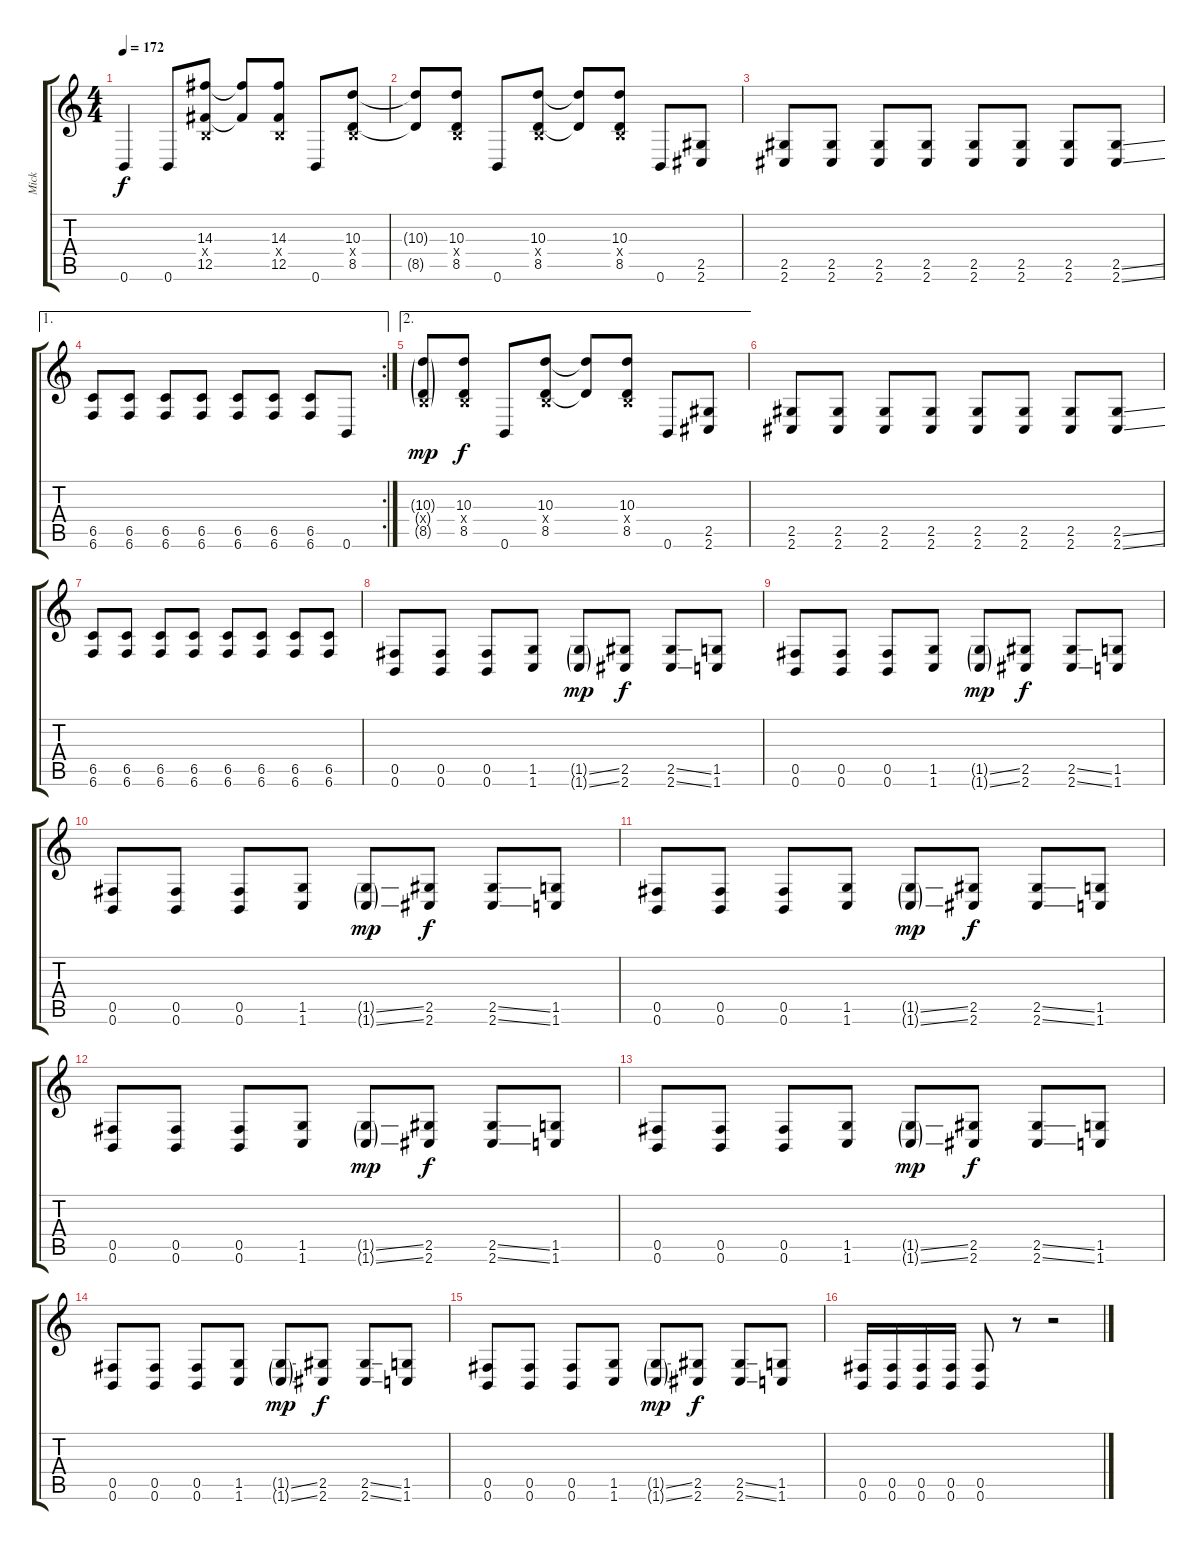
\track ("Mick" "Mick") {instrument distortionguitar}
\staff {score tabs}
\tuning (Db4 Ab3 E3 B2 Gb2 B1) {hide}
\ts (4 4)
\tempo 172
\clef g2
\ks c
0.6{t}.4{dy f} 0.6.8 (14.3 0.4{x} 12.5).8 (14.3{t} 12.5{t}).8 (14.3 0.4{x} 12.5).8 0.6.8 (10.3 0.4{x} 8.5).8 |
(10.3{t} 8.5{t}).8 (10.3 0.4{x} 8.5).8 0.6.8 (10.3 0.4{x} 8.5).8 (10.3{t} 8.5{t}).8 (10.3 0.4{x} 8.5).8 0.6.8 (2.5 2.6).8 |
(2.5 2.6).8 (2.5 2.6).8 (2.5 2.6).8 (2.5 2.6).8 (2.5 2.6).8 (2.5 2.6).8 (2.5 2.6).8 (2.5{ss} 2.6{ss}).8 |
\ae 1
\rc 2
(6.5 6.6).8 (6.5 6.6).8 (6.5 6.6).8 (6.5 6.6).8 (6.5 6.6).8 (6.5 6.6).8 (6.5 6.6).8 0.6.8 |
\ae 2
(10.3{g} 0.4{g x} 8.5{g}).8{dy mp} (10.3 0.4{x} 8.5).8{dy f} 0.6.8 (10.3 0.4{x} 8.5).8 (10.3{t} 8.5{t}).8 (10.3 0.4{x} 8.5).8 0.6.8 (2.5 2.6).8 |
(2.5 2.6).8 (2.5 2.6).8 (2.5 2.6).8 (2.5 2.6).8 (2.5 2.6).8 (2.5 2.6).8 (2.5 2.6).8 (2.5{ss} 2.6{ss}).8 |
(6.5 6.6).8 (6.5 6.6).8 (6.5 6.6).8 (6.5 6.6).8 (6.5 6.6).8 (6.5 6.6).8 (6.5 6.6).8 (6.5 6.6).8 |
(0.5 0.6).8 (0.5 0.6).8 (0.5 0.6).8 (1.5 1.6).8 (1.5{ss g} 1.6{ss g}).8{dy mp} (2.5 2.6).8{dy f} (2.5{ss} 2.6{ss}).8 (1.5 1.6).8 |
(0.5 0.6).8 (0.5 0.6).8 (0.5 0.6).8 (1.5 1.6).8 (1.5{ss g} 1.6{ss g}).8{dy mp} (2.5 2.6).8{dy f} (2.5{ss} 2.6{ss}).8 (1.5 1.6).8 |
(0.5 0.6).8 (0.5 0.6).8 (0.5 0.6).8 (1.5 1.6).8 (1.5{ss g} 1.6{ss g}).8{dy mp} (2.5 2.6).8{dy f} (2.5{ss} 2.6{ss}).8 (1.5 1.6).8 |
(0.5 0.6).8 (0.5 0.6).8 (0.5 0.6).8 (1.5 1.6).8 (1.5{ss g} 1.6{ss g}).8{dy mp} (2.5 2.6).8{dy f} (2.5{ss} 2.6{ss}).8 (1.5 1.6).8 |
(0.5 0.6).8 (0.5 0.6).8 (0.5 0.6).8 (1.5 1.6).8 (1.5{ss g} 1.6{ss g}).8{dy mp} (2.5 2.6).8{dy f} (2.5{ss} 2.6{ss}).8 (1.5 1.6).8 |
(0.5 0.6).8 (0.5 0.6).8 (0.5 0.6).8 (1.5 1.6).8 (1.5{ss g} 1.6{ss g}).8{dy mp} (2.5 2.6).8{dy f} (2.5{ss} 2.6{ss}).8 (1.5 1.6).8 |
(0.5 0.6).8 (0.5 0.6).8 (0.5 0.6).8 (1.5 1.6).8 (1.5{ss g} 1.6{ss g}).8{dy mp} (2.5 2.6).8{dy f} (2.5{ss} 2.6{ss}).8 (1.5 1.6).8 |
(0.5 0.6).8 (0.5 0.6).8 (0.5 0.6).8 (1.5 1.6).8 (1.5{ss g} 1.6{ss g}).8{dy mp} (2.5 2.6).8{dy f} (2.5{ss} 2.6{ss}).8 (1.5 1.6).8 |
(0.5 0.6).16 (0.5 0.6).16 (0.5 0.6).16 (0.5 0.6).16 (0.5 0.6).8 r.8 r.2
